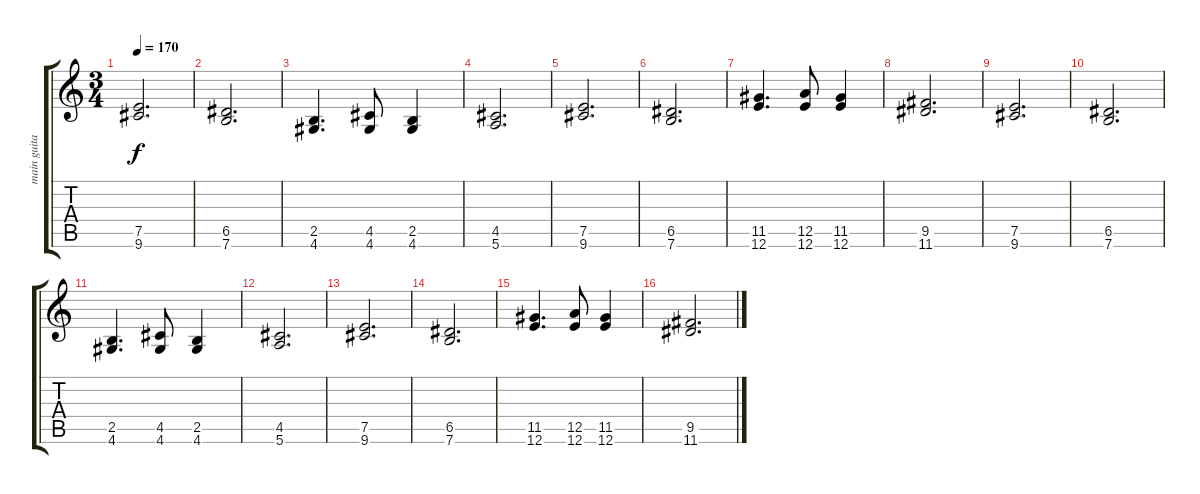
\track ("main guitar" "main guita") {instrument distortionguitar}
\staff {score tabs}
\tuning (E4 B3 G3 D3 A2 E2) {hide}
\ts (3 4)
\tempo 170
\clef g2
\ks c
(7.5 9.6).2{d dy f} |
(6.5 7.6).2{d} |
(2.5 4.6).4{d} (4.5 4.6).8 (2.5 4.6).4 |
(4.5 5.6).2{d} |
(7.5 9.6).2{d} |
(6.5 7.6).2{d} |
(11.5 12.6).4{d} (12.5 12.6).8 (11.5 12.6).4 |
(9.5 11.6).2{d} |
(7.5 9.6).2{d} |
(6.5 7.6).2{d} |
(2.5 4.6).4{d} (4.5 4.6).8 (2.5 4.6).4 |
(4.5 5.6).2{d} |
(7.5 9.6).2{d} |
(6.5 7.6).2{d} |
(11.5 12.6).4{d} (12.5 12.6).8 (11.5 12.6).4 |
(9.5 11.6).2{d}
